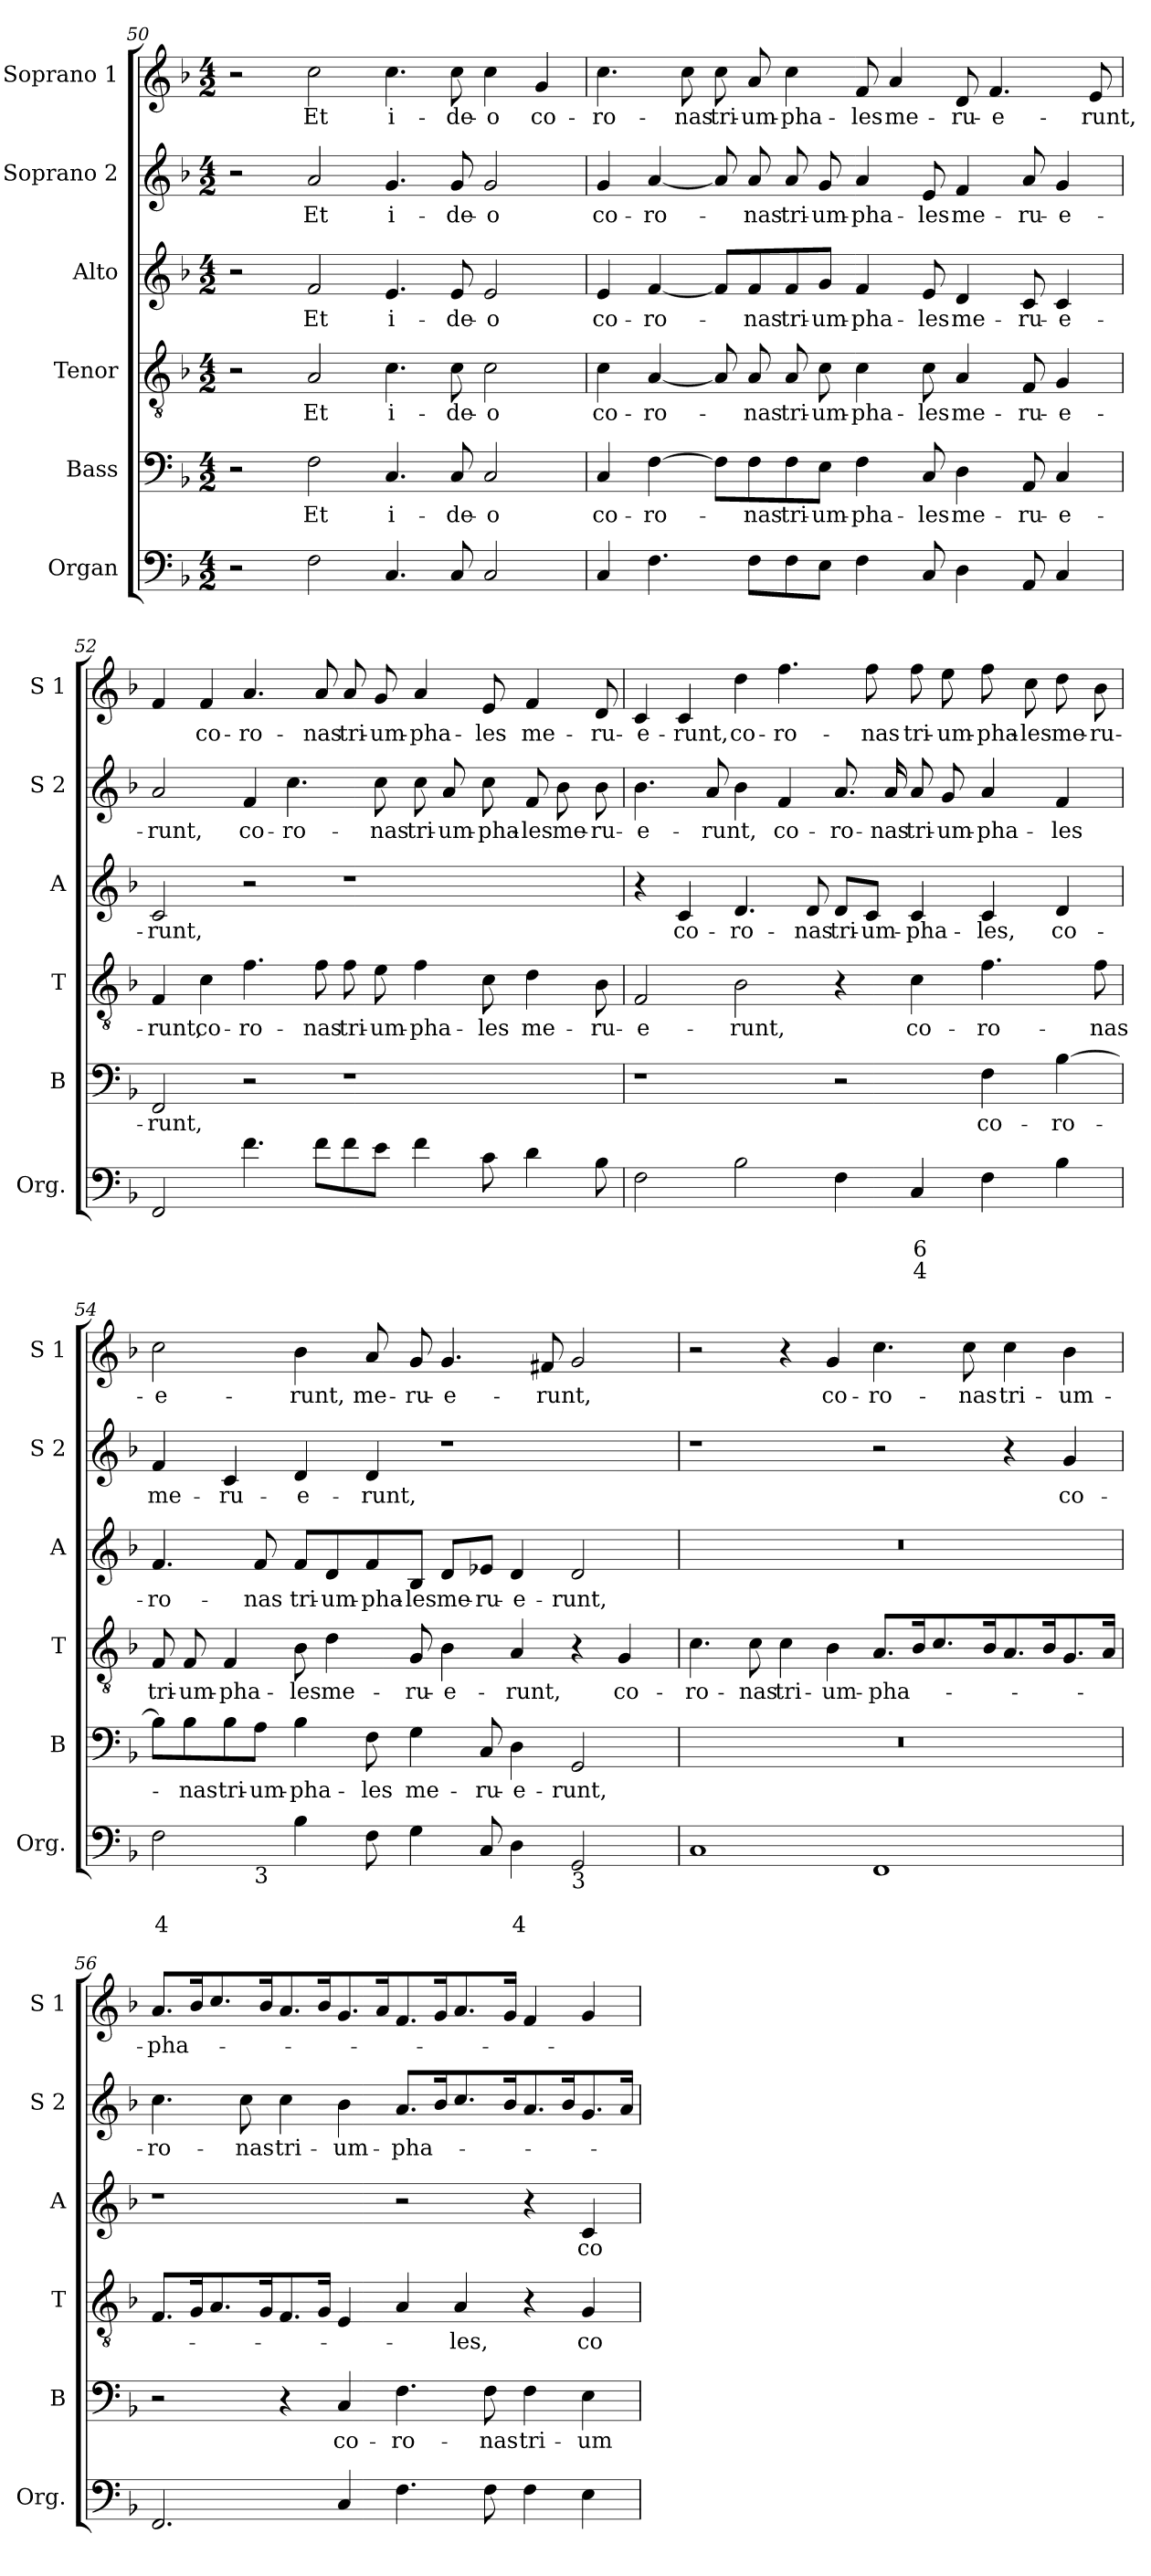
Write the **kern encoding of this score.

**kern	**text	**text	**text	**kern	**text	**kern	**text	**kern	**text	**kern	**text	**kern	**text
*part6	*part6	*part6	*part6	*part5	*part5	*part4	*part4	*part3	*part3	*part2	*part2	*part1	*part1
*staff6	*staff6	*staff6	*staff6	*staff5	*staff5	*staff4	*staff4	*staff3	*staff3	*staff2	*staff2	*staff1	*staff1
*I"Organ	*	*	*	*I"Bass	*	*I"Tenor	*	*I"Alto	*	*I"Soprano 2	*	*I"Soprano 1	*
*I'Org.	*	*	*	*I'B	*	*I'T	*	*I'A	*	*I'S 2	*	*I'S 1	*
*clefF4	*	*	*	*clefF4	*	*clefGv2	*	*clefG2	*	*clefG2	*	*clefG2	*
*k[b-]	*	*	*	*k[b-]	*	*k[b-]	*	*k[b-]	*	*k[b-]	*	*k[b-]	*
*F:	*	*	*	*F:	*	*F:	*	*F:	*	*F:	*	*F:	*
*M4/2	*	*	*	*M4/2	*	*M4/2	*	*M4/2	*	*M4/2	*	*M4/2	*
=50	=50	=50	=50	=50	=50	=50	=50	=50	=50	=50	=50	=50	=50
2r	.	.	.	2r	.	2r	.	2r	.	2r	.	2r	.
!	!	!	!	!	!LO:LY:b	!	!LO:LY:b	!	!LO:LY:b	!	!LO:LY:b	!	!LO:LY:b
2F\	.	.	.	2F\	Et	2A/	Et	2f/	Et	2a/	Et	2cc\	Et
!	!	!	!	!	!LO:LY:b	!	!LO:LY:b	!	!LO:LY:b	!	!LO:LY:b	!	!LO:LY:b
4.C/	.	.	.	4.C/	i-	4.c\	i-	4.e/	i-	4.g/	i-	4.cc\	i-
!	!	!	!	!	!LO:LY:b	!	!LO:LY:b	!	!LO:LY:b	!	!LO:LY:b	!	!LO:LY:b
8C/	.	.	.	8C/	-de-	8c\	-de-	8e/	-de-	8g/	-de-	8cc\	-de-
!	!	!	!	!	!LO:LY:b	!	!LO:LY:b	!	!LO:LY:b	!	!LO:LY:b	!	!LO:LY:b
2C/	.	.	.	2C/	-o	2c\	-o	2e/	-o	2g/	-o	4cc\	-o
!	!	!	!	!	!	!	!	!	!	!	!	!	!LO:LY:b
.	.	.	.	.	.	.	.	.	.	.	.	4g/	co-
!!LO:LB:g=z
=51	=51	=51	=51	=51	=51	=51	=51	=51	=51	=51	=51	=51	=51
!	!	!	!	!	!LO:LY:b	!	!LO:LY:b	!	!LO:LY:b	!	!LO:LY:b	!	!LO:LY:b
4C/	.	.	.	4C/	co-	4c\	co-	4e/	co-	4g/	co-	4.cc\	-ro-
!	!	!	!	!	!LO:LY:b	!	!LO:LY:b	!	!LO:LY:b	!	!LO:LY:b	!	!
4.F\	.	.	.	[4F\	-ro-	[4A/	-ro-	[4f/	-ro-	[4a/	-ro-	.	.
!	!	!	!	!	!	!	!	!	!	!	!	!	!LO:LY:b
.	.	.	.	.	.	.	.	.	.	.	.	8cc\	-nas
!	!	!	!	!	!	!	!	!	!	!	!	!	!LO:LY:b
.	.	.	.	8F\L]	.	8A/]	.	8f/L]	.	8a/]	.	8cc\	tri-
!	!	!	!	!	!LO:LY:b	!	!LO:LY:b	!	!LO:LY:b	!	!LO:LY:b	!	!LO:LY:b
8F\L	.	.	.	8F\	-nas	8A/	-nas	8f/	-nas	8a/	-nas	8a/	-um-
!	!	!	!	!	!LO:LY:b	!	!LO:LY:b	!	!LO:LY:b	!	!LO:LY:b	!	!LO:LY:b
8F\	.	.	.	8F\	tri-	8A/	tri-	8f/	tri-	8a/	tri-	4cc\	-pha-
!	!	!	!	!	!LO:LY:b	!	!LO:LY:b	!	!LO:LY:b	!	!LO:LY:b	!	!
8E\J	.	.	.	8E\J	-um-	8c\	-um-	8g/J	-um-	8g/	-um-	.	.
!	!	!	!	!	!LO:LY:b	!	!LO:LY:b	!	!LO:LY:b	!	!LO:LY:b	!	!LO:LY:b
4F\	.	.	.	4F\	-pha-	4c\	-pha-	4f/	-pha-	4a/	-pha-	8f/	-les
!	!	!	!	!	!	!	!	!	!	!	!	!	!LO:LY:b
.	.	.	.	.	.	.	.	.	.	.	.	4a/	me-
!	!	!	!	!	!LO:LY:b	!	!LO:LY:b	!	!LO:LY:b	!	!LO:LY:b	!	!
8C/	.	.	.	8C/	-les	8c\	-les	8e/	-les	8e/	-les	.	.
!	!	!	!	!	!LO:LY:b	!	!LO:LY:b	!	!LO:LY:b	!	!LO:LY:b	!	!LO:LY:b
4D\	.	.	.	4D\	me-	4A/	me-	4d/	me-	4f/	me-	8d/	-ru-
!	!	!	!	!	!	!	!	!	!	!	!	!	!LO:LY:b
.	.	.	.	.	.	.	.	.	.	.	.	4.f/	-e-
!	!	!	!	!	!LO:LY:b	!	!LO:LY:b	!	!LO:LY:b	!	!LO:LY:b	!	!
8AA/	.	.	.	8AA/	-ru-	8F/	-ru-	8c/	-ru-	8a/	-ru-	.	.
!	!	!	!	!	!LO:LY:b	!	!LO:LY:b	!	!LO:LY:b	!	!LO:LY:b	!	!
4C/	.	.	.	4C/	-e-	4G/	-e-	4c/	-e-	4g/	-e-	.	.
!	!	!	!	!	!	!	!	!	!	!	!	!	!LO:LY:b
.	.	.	.	.	.	.	.	.	.	.	.	8e/	-runt,
=52	=52	=52	=52	=52	=52	=52	=52	=52	=52	=52	=52	=52	=52
!	!	!	!	!	!LO:LY:b	!	!LO:LY:b	!	!LO:LY:b	!	!LO:LY:b	!	!
2FF/	.	.	.	2FF/	-runt,	4F/	-runt,	2c/	-runt,	2a/	-runt,	4f/	.
!	!	!	!	!	!	!	!LO:LY:b	!	!	!	!	!	!LO:LY:b
.	.	.	.	.	.	4c\	co-	.	.	.	.	4f/	co-
!	!	!	!	!	!	!	!LO:LY:b	!	!	!	!LO:LY:b	!	!LO:LY:b
4.f\	.	.	.	2r	.	4.f\	-ro-	2r	.	4f/	co-	4.a/	-ro-
!	!	!	!	!	!	!	!	!	!	!	!LO:LY:b	!	!
.	.	.	.	.	.	.	.	.	.	4.cc\	-ro-	.	.
!	!	!	!	!	!	!	!LO:LY:b	!	!	!	!	!	!LO:LY:b
8f\L	.	.	.	.	.	8f\	-nas	.	.	.	.	8a/	-nas
!	!	!	!	!	!	!	!LO:LY:b	!	!	!	!	!	!LO:LY:b
8f\	.	.	.	1r	.	8f\	tri-	1r	.	.	.	8a/	tri-
!	!	!	!	!	!	!	!LO:LY:b	!	!	!	!LO:LY:b	!	!LO:LY:b
8e\J	.	.	.	.	.	8e\	-um-	.	.	8cc\	-nas	8g/	-um-
!	!	!	!	!	!	!	!LO:LY:b	!	!	!	!LO:LY:b	!	!LO:LY:b
4f\	.	.	.	.	.	4f\	-pha-	.	.	8cc\	tri-	4a/	-pha-
!	!	!	!	!	!	!	!	!	!	!	!LO:LY:b	!	!
.	.	.	.	.	.	.	.	.	.	8a/	-um-	.	.
!	!	!	!	!	!	!	!LO:LY:b	!	!	!	!LO:LY:b	!	!LO:LY:b
8c\	.	.	.	.	.	8c\	-les	.	.	8cc\	-pha-	8e/	-les
!	!	!	!	!	!	!	!LO:LY:b	!	!	!	!LO:LY:b	!	!LO:LY:b
4d\	.	.	.	.	.	4d\	me-	.	.	8f/	-les	4f/	me-
!	!	!	!	!	!	!	!	!	!	!	!LO:LY:b	!	!
.	.	.	.	.	.	.	.	.	.	8b-\	me-	.	.
!	!	!	!	!	!	!	!LO:LY:b	!	!	!	!LO:LY:b	!	!LO:LY:b
8B-\	.	.	.	.	.	8B-\	-ru-	.	.	8b-\	-ru-	8d/	-ru-
!!LO:PB:g=z
=53	=53	=53	=53	=53	=53	=53	=53	=53	=53	=53	=53	=53	=53
!	!	!	!	!	!	!	!LO:LY:b	!	!	!	!LO:LY:b	!	!LO:LY:b
2F\	.	.	.	1r	.	2F/	-e-	4r	.	4.b-\	-e-	4c/	-e-
!	!	!	!	!	!	!	!	!	!LO:LY:b	!	!	!	!LO:LY:b
.	.	.	.	.	.	.	.	4c/	co-	.	.	4c/	-runt,
!	!	!	!	!	!	!	!	!	!	!	!LO:LY:b	!	!
.	.	.	.	.	.	.	.	.	.	8a/	-runt,	.	.
!	!	!	!	!	!	!	!LO:LY:b	!	!LO:LY:b	!	!	!	!LO:LY:b
2B-\	.	.	.	.	.	2B-\	-runt,	4.d/	-ro-	4b-\	.	4dd\	co-
!	!	!	!	!	!	!	!	!	!	!	!LO:LY:b	!	!LO:LY:b
.	.	.	.	.	.	.	.	.	.	4f/	co-	4.ff\	-ro-
!	!	!	!	!	!	!	!	!	!LO:LY:b	!	!	!	!
.	.	.	.	.	.	.	.	8d/	-nas	.	.	.	.
!	!	!	!	!	!	!	!	!	!LO:LY:b	!	!LO:LY:b	!	!
4F\	.	.	.	2r	.	4r	.	8d/L	tri-	8.a/	-ro-	.	.
!	!	!	!	!	!	!	!	!	!LO:LY:b	!	!	!	!LO:LY:b
.	.	.	.	.	.	.	.	8c/J	-um-	.	.	8ff\	-nas
!	!	!	!	!	!	!	!	!	!	!	!LO:LY:b	!	!
.	.	.	.	.	.	.	.	.	.	16a/	-nas	.	.
!	!	!LO:LY:b	!LO:LY:b	!	!	!	!LO:LY:b	!	!LO:LY:b	!	!LO:LY:b	!	!LO:LY:b
4C/	.	6	4	.	.	4c\	co-	4c/	-pha-	8a/	tri-	8ff\	tri-
!	!	!	!	!	!	!	!	!	!	!	!LO:LY:b	!	!LO:LY:b
.	.	.	.	.	.	.	.	.	.	8g/	-um-	8ee\	-um-
!	!	!	!	!	!LO:LY:b	!	!LO:LY:b	!	!LO:LY:b	!	!LO:LY:b	!	!LO:LY:b
4F\	.	.	.	4F\	co-	4.f\	-ro-	4c/	-les,	4a/	-pha-	8ff\	-pha-
!	!	!	!	!	!	!	!	!	!	!	!	!	!LO:LY:b
.	.	.	.	.	.	.	.	.	.	.	.	8cc\	-les
!	!	!	!	!	!LO:LY:b	!	!	!	!LO:LY:b	!	!LO:LY:b	!	!LO:LY:b
4B-\	.	.	.	[4B-\	-ro-	.	.	4d/	co-	4f/	-les	8dd\	me-
!	!	!	!	!	!	!	!LO:LY:b	!	!	!	!	!	!LO:LY:b
.	.	.	.	.	.	8f\	-nas	.	.	.	.	8b-\	-ru-
=54	=54	=54	=54	=54	=54	=54	=54	=54	=54	=54	=54	=54	=54
!LO:TX:b:t=5	!	!	!	!	!	!	!	!	!	!	!	!	!
!LO:TX:b:t=3	!	!	!	!	!	!	!	!	!	!	!	!	!
!	!	!LO:LY:b	!	!	!	!	!LO:LY:b	!	!LO:LY:b	!	!LO:LY:b	!	!LO:LY:b
*^	*	*	*	*	*	*	*	*	*	*	*	*	*
2F\	4.ryy	.	4	.	8B-\L]	.	8F/	tri-	4.f/	-ro-	4f/	me-	2cc\	-e-
!	!	!	!	!	!	!LO:LY:b	!	!LO:LY:b	!	!	!	!	!	!
.	.	.	.	.	8B-\	-nas	8F/	-um-	.	.	.	.	.	.
!	!	!	!	!	!	!LO:LY:b	!	!LO:LY:b	!	!	!	!LO:LY:b	!	!
.	.	.	.	.	8B-\	tri-	4F/	-pha-	.	.	4c/	-ru-	.	.
!	!LO:TX:b:t=3	!	!	!	!	!	!	!	!	!	!	!	!	!
!	!	!	!	!	!	!LO:LY:b	!	!	!	!LO:LY:b	!	!	!	!
.	1ryy	.	.	.	8A\J	-um-	.	.	8f/	-nas	.	.	.	.
!	!	!	!	!	!	!LO:LY:b	!	!LO:LY:b	!	!LO:LY:b	!	!LO:LY:b	!	!LO:LY:b
4B-\	.	.	.	.	4B-\	-pha-	8B-\	-les	8f/L	tri-	4d/	-e-	4b-\	-runt,
!	!	!	!	!	!	!	!	!LO:LY:b	!	!LO:LY:b	!	!	!	!
.	.	.	.	.	.	.	4d\	me-	8d/	-um-	.	.	.	.
!	!	!	!	!	!	!LO:LY:b	!	!	!	!LO:LY:b	!	!LO:LY:b	!	!LO:LY:b
8F\	.	.	.	.	8F\	-les	.	.	8f/	-pha-	4d/	-runt,	8a/	me-
!	!	!	!	!	!	!LO:LY:b	!	!LO:LY:b	!	!LO:LY:b	!	!	!	!LO:LY:b
4G\	.	.	.	.	4G\	me-	8G/	-ru-	8B-/J	-les	.	.	8g/	-ru-
!	!	!	!	!	!	!	!	!LO:LY:b	!	!LO:LY:b	!	!	!	!LO:LY:b
.	.	.	.	.	.	.	4B-\	-e-	8d/L	me-	1r	.	4.g/	-e-
!	!	!	!	!	!	!LO:LY:b	!	!	!	!LO:LY:b	!	!	!	!
8C/	.	.	.	.	8C/	-ru-	.	.	8e-X/J	-ru-	.	.	.	.
!	!	!	!LO:LY:b	!	!	!LO:LY:b	!	!LO:LY:b	!	!LO:LY:b	!	!	!	!
4D\	.	.	4	.	4D\	-e-	4A/	-runt,	4d/	-e-	.	.	.	.
!	!	!	!	!	!	!	!	!	!	!	!	!	!	!LO:LY:b
.	2ryy	.	.	.	.	.	.	.	.	.	.	.	8f#X/	-runt,
!LO:TX:b:t=3	!	!	!	!	!	!	!	!	!	!	!	!	!	!
!	!	!	!	!	!	!LO:LY:b	!	!	!	!LO:LY:b	!	!	!	!
2GG/	.	.	.	.	2GG/	-runt,	4r	.	2d/	-runt,	.	.	2g/	.
!	!	!	!	!	!	!	!	!LO:LY:b	!	!	!	!	!	!
.	.	.	.	.	.	.	4G/	co-	.	.	.	.	.	.
.	8ryy	.	.	.	.	.	.	.	.	.	.	.	.	.
!!LO:LB:g=z
=55	=55	=55	=55	=55	=55	=55	=55	=55	=55	=55	=55	=55	=55	=55
!	!	!	!	!	!	!	!	!LO:LY:b	!	!	!	!	!	!
*v	*v	*	*	*	*	*	*	*	*	*	*	*	*	*
1C	.	.	.	0r	.	4.c\	-ro-	0r	.	1r	.	2r	.
!	!	!	!	!	!	!	!LO:LY:b	!	!	!	!	!	!
.	.	.	.	.	.	8c\	-nas	.	.	.	.	.	.
!	!	!	!	!	!	!	!LO:LY:b	!	!	!	!	!	!
.	.	.	.	.	.	4c\	tri-	.	.	.	.	4r	.
!	!	!	!	!	!	!	!LO:LY:b	!	!	!	!	!	!LO:LY:b
.	.	.	.	.	.	4B-\	-um-	.	.	.	.	4g/	co-
!	!	!	!	!	!	!	!LO:LY:b	!	!	!	!	!	!LO:LY:b
1FF	.	.	.	.	.	8.A/L	-pha-	.	.	2r	.	4.cc\	-ro-
.	.	.	.	.	.	16B-/k	.	.	.	.	.	.	.
.	.	.	.	.	.	8.c/	.	.	.	.	.	.	.
!	!	!	!	!	!	!	!	!	!	!	!	!	!LO:LY:b
.	.	.	.	.	.	.	.	.	.	.	.	8cc\	-nas
.	.	.	.	.	.	16B-/k	.	.	.	.	.	.	.
!	!	!	!	!	!	!	!	!	!	!	!	!	!LO:LY:b
.	.	.	.	.	.	8.A/	.	.	.	4r	.	4cc\	tri-
.	.	.	.	.	.	16B-/k	.	.	.	.	.	.	.
!	!	!	!	!	!	!	!	!	!	!	!LO:LY:b	!	!LO:LY:b
.	.	.	.	.	.	8.G/	.	.	.	4g/	co-	4b-\	-um-
.	.	.	.	.	.	16A/Jk	.	.	.	.	.	.	.
=56	=56	=56	=56	=56	=56	=56	=56	=56	=56	=56	=56	=56	=56
!	!	!	!	!	!	!	!	!	!	!	!LO:LY:b	!	!LO:LY:b
2.FF/	.	.	.	2r	.	8.F/L	.	1r	.	4.cc\	-ro-	8.a/L	-pha-
.	.	.	.	.	.	16G/k	.	.	.	.	.	16b-/k	.
.	.	.	.	.	.	8.A/	.	.	.	.	.	8.cc/	.
!	!	!	!	!	!	!	!	!	!	!	!LO:LY:b	!	!
.	.	.	.	.	.	.	.	.	.	8cc\	-nas	.	.
.	.	.	.	.	.	16G/k	.	.	.	.	.	16b-/k	.
!	!	!	!	!	!	!	!	!	!	!	!LO:LY:b	!	!
.	.	.	.	4r	.	8.F/	.	.	.	4cc\	tri-	8.a/	.
.	.	.	.	.	.	16G/Jk	.	.	.	.	.	16b-/k	.
!	!	!	!	!	!LO:LY:b	!	!	!	!	!	!LO:LY:b	!	!
4C/	.	.	.	4C/	co-	4E/	.	.	.	4b-\	-um-	8.g/	.
.	.	.	.	.	.	.	.	.	.	.	.	16a/k	.
!	!	!	!	!	!LO:LY:b	!	!	!	!	!	!LO:LY:b	!	!
4.F\	.	.	.	4.F\	-ro-	4A/	.	2r	.	8.a/L	-pha-	8.f/	.
.	.	.	.	.	.	.	.	.	.	16b-/k	.	16g/k	.
!	!	!	!	!	!	!	!LO:LY:b	!	!	!	!	!	!
.	.	.	.	.	.	4A/	-les,	.	.	8.cc/	.	8.a/	.
!	!	!	!	!	!LO:LY:b	!	!	!	!	!	!	!	!
8F\	.	.	.	8F\	-nas	.	.	.	.	.	.	.	.
.	.	.	.	.	.	.	.	.	.	16b-/k	.	16g/Jk	.
!	!	!	!	!	!LO:LY:b	!	!	!	!	!	!	!	!
4F\	.	.	.	4F\	tri-	4r	.	4r	.	8.a/	.	4f/	.
.	.	.	.	.	.	.	.	.	.	16b-/k	.	.	.
!	!	!	!	!	!LO:LY:b	!	!LO:LY:b	!	!LO:LY:b	!	!	!	!
4E\	.	.	.	4E\	-um-	4G/	co-	4c/	co-	8.g/	.	4g/	.
.	.	.	.	.	.	.	.	.	.	16a/Jk	.	.	.
=	=	=	=	=	=	=	=	=	=	=	=	=	=
*-	*-	*-	*-	*-	*-	*-	*-	*-	*-	*-	*-	*-	*-
